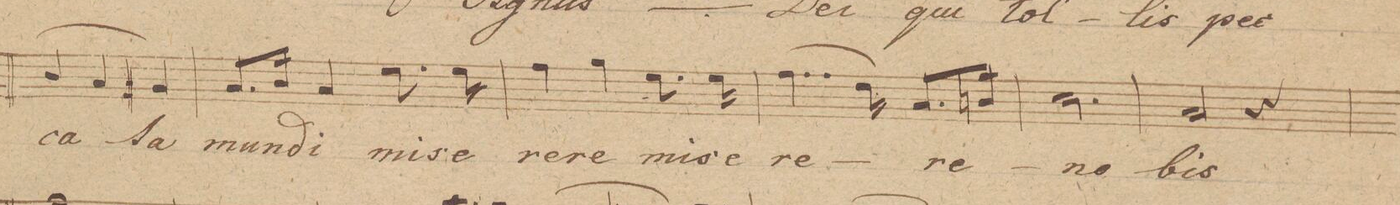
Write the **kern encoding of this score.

**kern	**text	**dynam
*I"Tenore 1mo	*	*
*clefC4	*	*
*k[b-e-a-]	*	*
*M3/4	*	*
(>4A-/	-ca-	.
4G/	.	.
4F#X/)	-ta	.
=6	=6	=6
8.G/L	mun-	.
16A-/Jk	.	.
4G/	-di	.
8.d\	mi-	.
16d\	-se-	.
=7	=7	=7
4e-\	-re-	.
4f\	-re	.
8.d\	mi-	.
16d\	-se-	.
=8	=8	=8
(4..e-\	-re-	.
16c\)	.	.
8.G/L	-re-	.
16An/Jk	.	.
=9	=9	=9
2.B-\	-no-	.
=10	=10	=10
2G/	-bis	.
4r	.	.
=11	=11	=11
*-	*-	*-
